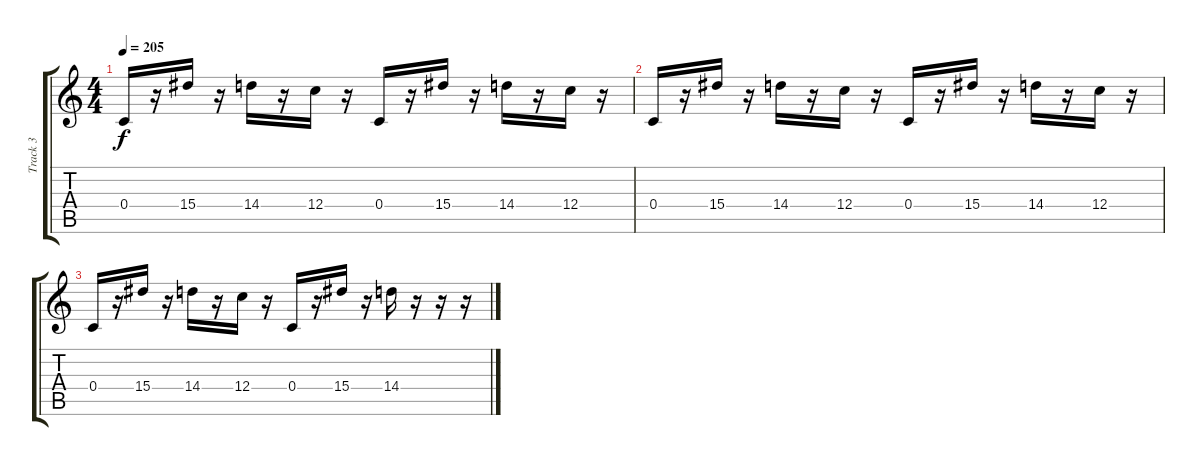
\track ("Track 3" "Track 3") {instrument electricguitarmuted}
\staff {score tabs}
\tuning (D4 A3 F3 C3 G2 C2) {hide}
\ts (4 4)
\tempo 205
\clef g2
\ks c
0.4.16{dy f} r.16 15.4.16 r.16 14.4.16 r.16 12.4.16 r.16 0.4.16 r.16 15.4.16 r.16 14.4.16 r.16 12.4.16 r.16 |
0.4.16 r.16 15.4.16 r.16 14.4.16 r.16 12.4.16 r.16 0.4.16 r.16 15.4.16 r.16 14.4.16 r.16 12.4.16 r.16 |
0.4.16 r.16 15.4.16 r.16 14.4.16 r.16 12.4.16 r.16 0.4.16 r.16 15.4.16 r.16 14.4.16 r.16 r.16 r.16
